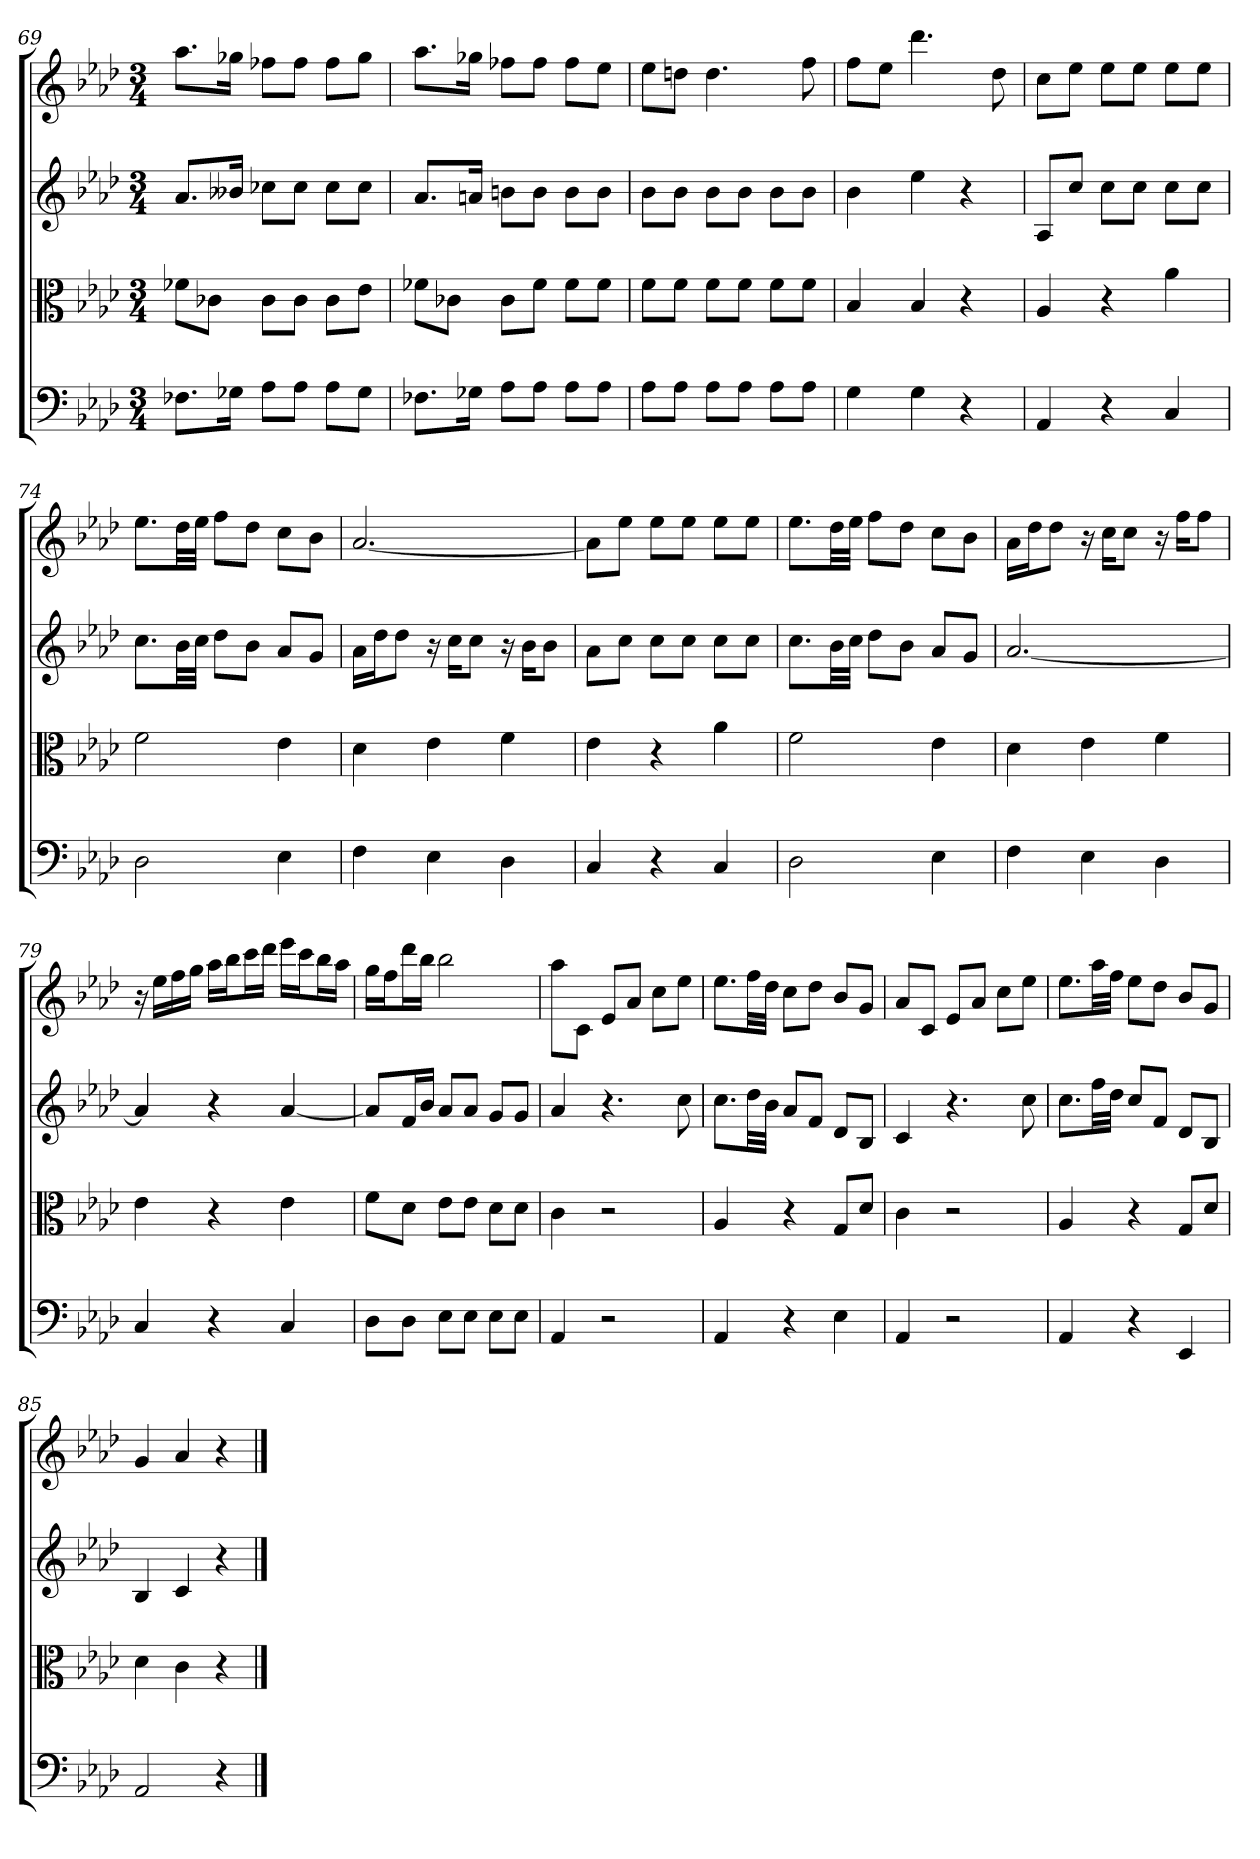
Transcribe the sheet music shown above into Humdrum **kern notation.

**kern	**kern	**kern	**kern
*part4	*part3	*part2	*part1
*staff4	*staff3	*staff2	*staff1
*clefF4	*clefC3	*	*
*k[b-e-a-d-]	*k[b-e-a-d-]	*k[b-e-a-d-]	*k[b-e-a-d-]
*A-:	*A-:	*A-:	*A-:
*M3/4	*M3/4	*M3/4	*M3/4
=69	=69	=69	=69
8.F-X\L	8f-X\L	8.a-L	8.aa-L
.	8c-X\J	.	.
16G-X\Jk	.	16b--XJk	16gg-XJk
8A-\L	8c-\L	8cc-XL	8ff-XL
8A-\J	8c-\J	8cc-J	8ff-J
8A-\L	8c-\L	8cc-L	8ff-L
8G-\J	8e-\J	8cc-J	8gg-J
=70	=70	=70	=70
8.F-X\L	8f-X\L	8.a-L	8.aa-L
.	8c-X\J	.	.
16G-X\Jk	.	16anJk	16gg-XJk
8A-\L	8c-\L	8bnL	8ff-XL
8A-\J	8f-\J	8bJ	8ff-J
8A-\L	8f-\L	8bL	8ff-L
8A-\J	8f-\J	8bJ	8ee-J
=71	=71	=71	=71
8A-\L	8f\L	8b-L	8ee-L
8A-\J	8f\J	8b-J	8ddnJ
8A-\L	8f\L	8b-L	4.dd
8A-\J	8f\J	8b-J	.
8A-\L	8f\L	8b-L	.
8A-\J	8f\J	8b-J	8ff
=72	=72	=72	=72
4G	4B-	4b-	8ffL
.	.	.	8ee-J
4G	4B-	4ee-	4.ddd-
4r	4r	4r	.
.	.	.	8dd-
=73	=73	=73	=73
4AA-	4A-	8A-L	8ccL
.	.	8ccJ	8ee-J
4r	4r	8ccL	8ee-L
.	.	8ccJ	8ee-J
4C	4a-	8ccL	8ee-L
.	.	8ccJ	8ee-J
=74	=74	=74	=74
2D-	2f	8.ccL	8.ee-L
.	.	32b-LL	32dd-LL
.	.	32ccJJJ	32ee-JJJ
.	.	8dd-L	8ffL
.	.	8b-J	8dd-J
4E-	4e-	8a-L	8ccL
.	.	8gJ	8b-J
=75	=75	=75	=75
4F	4d-	16a-LL	[2.a-
.	.	16dd-J	.
.	.	8dd-J	.
4E-	4e-	16r	.
.	.	16ccKL	.
.	.	8ccJ	.
4D-	4f	16r	.
.	.	16b-KL	.
.	.	8b-J	.
=76	=76	=76	=76
4C	4e-	8a-L	8a-L]
.	.	8ccJ	8ee-J
4r	4r	8ccL	8ee-L
.	.	8ccJ	8ee-J
4C	4a-	8ccL	8ee-L
.	.	8ccJ	8ee-J
=77	=77	=77	=77
2D-	2f	8.ccL	8.ee-L
.	.	32b-LL	32dd-LL
.	.	32ccJJJ	32ee-JJJ
.	.	8dd-L	8ffL
.	.	8b-J	8dd-J
4E-	4e-	8a-L	8ccL
.	.	8gJ	8b-J
=78	=78	=78	=78
4F	4d-	[2.a-	16a-LL
.	.	.	16dd-J
.	.	.	8dd-J
4E-	4e-	.	16r
.	.	.	16ccKL
.	.	.	8ccJ
4D-	4f	.	16r
.	.	.	16ffKL
.	.	.	8ffJ
=79	=79	=79	=79
4C	4e-	4a-]	16r
.	.	.	16ee-LL
.	.	.	16ff
.	.	.	16ggJJ
4r	4r	4r	16aa-LL
.	.	.	16bb-J
.	.	.	16cccL
.	.	.	16ddd-JJ
4C	4e-	[4a-	16eee-LL
.	.	.	16cccJ
.	.	.	16bb-L
.	.	.	16aa-JJ
=80	=80	=80	=80
8D-\L	8f\L	8a-L]	16ggLL
.	.	.	16ffJ
8D-\J	8d-\J	16fL	16ddd-L
.	.	16b-JJ	16bb-JJ
8E-\L	8e-\L	8a-L	2bb-
8E-\J	8e-\J	8a-J	.
8E-\L	8d-\L	8gL	.
8E-\J	8d-\J	8gJ	.
=81	=81	=81	=81
4AA-	4c	4a-	8aa-L
.	.	.	8cJ
2r	2r	4.r	8e-L
.	.	.	8a-J
.	.	.	8ccL
.	.	8cc	8ee-J
=82	=82	=82	=82
4AA-	4A-	8.ccL	8.ee-L
.	.	32dd-LL	32ffLL
.	.	32b-JJJ	32dd-JJJ
4r	4r	8a-L	8ccL
.	.	8fJ	8dd-J
4E-	8G/L	8d-L	8b-L
.	8d-/J	8B-J	8gJ
=83	=83	=83	=83
4AA-	4c	4c	8a-L
.	.	.	8cJ
2r	2r	4.r	8e-L
.	.	.	8a-J
.	.	.	8ccL
.	.	8cc	8ee-J
=84	=84	=84	=84
4AA-	4A-	8.ccL	8.ee-L
.	.	32ffLL	32aa-LL
.	.	32dd-JJJ	32ffJJJ
4r	4r	8ccL	8ee-L
.	.	8fJ	8dd-J
4EE-	8G/L	8d-L	8b-L
.	8d-/J	8B-J	8gJ
=85	=85	=85	=85
2AA-	4d-	4B-	4g
.	4c	4c	4a-
4r	4r	4r	4r
==	==	==	==
*-	*-	*-	*-
